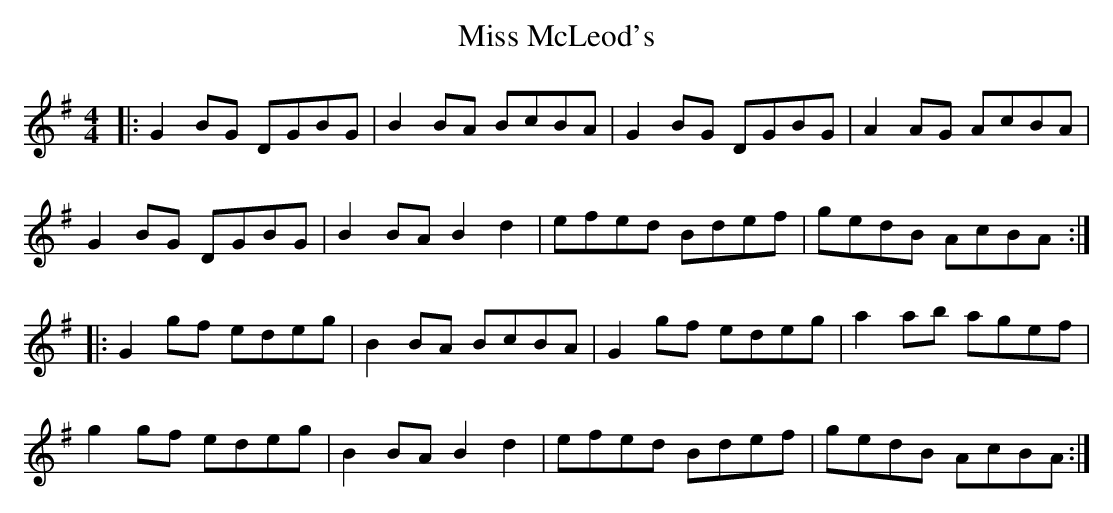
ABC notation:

X:1
T:Miss McLeod's
M:4/4
L:1/8
K:G
|: G2BG DGBG | B2BA BcBA | G2BG DGBG | A2AG AcBA |
G2BG DGBG | B2BA B2d2 | efed Bdef | gedB AcBA :|
|: G2gf edeg | B2BA BcBA | G2gf edeg | a2ab agef |
g2gf edeg | B2BA B2d2 | efed Bdef | gedB AcBA :|
